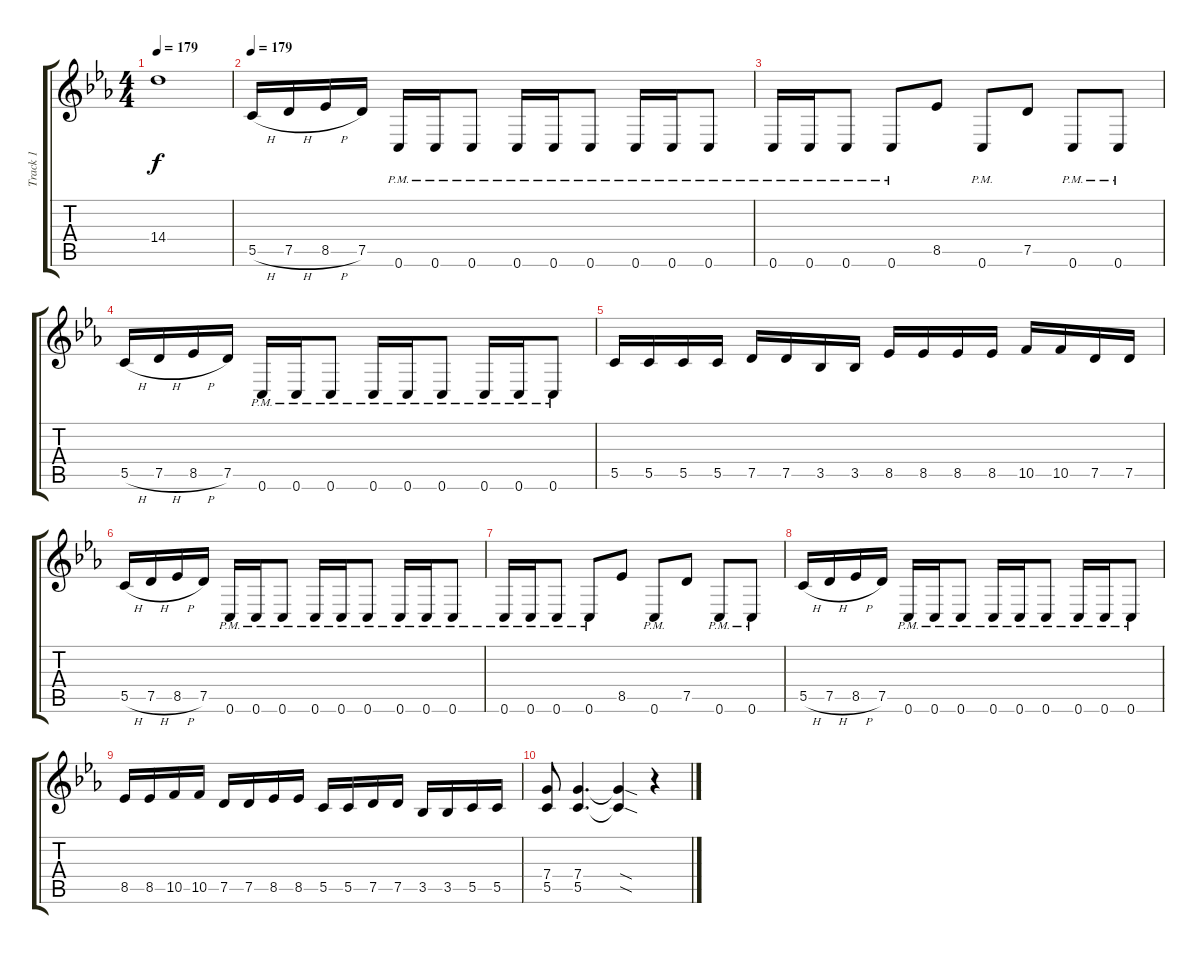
\track ("Track 1" "Track 1") {instrument distortionguitar}
\staff {score tabs}
\tuning (D4 A3 F3 C3 G2 C2) {hide}
\ts (4 4)
\tempo 179
\clef g2
\ks eb
14.4{t}.1{dy f} |
\tempo 179
5.5{h}.16 7.5{h}.16 8.5{h}.16 7.5.16 0.6{pm}.16 0.6{pm}.16 0.6{pm}.8 0.6{pm}.16 0.6{pm}.16 0.6{pm}.8 0.6{pm}.16 0.6{pm}.16 0.6{pm}.8 |
0.6{pm}.16 0.6{pm}.16 0.6{pm}.8 0.6{pm}.8 8.5.8 0.6{pm}.8 7.5.8 0.6{pm}.8 0.6{pm}.8 |
5.5{h}.16 7.5{h}.16 8.5{h}.16 7.5.16 0.6{pm}.16 0.6{pm}.16 0.6{pm}.8 0.6{pm}.16 0.6{pm}.16 0.6{pm}.8 0.6{pm}.16 0.6{pm}.16 0.6{pm}.8 |
5.5.16 5.5.16 5.5.16 5.5.16 7.5.16 7.5.16 3.5.16 3.5.16 8.5.16 8.5.16 8.5.16 8.5.16 10.5.16 10.5.16 7.5.16 7.5.16 |
5.5{h}.16 7.5{h}.16 8.5{h}.16 7.5.16 0.6{pm}.16 0.6{pm}.16 0.6{pm}.8 0.6{pm}.16 0.6{pm}.16 0.6{pm}.8 0.6{pm}.16 0.6{pm}.16 0.6{pm}.8 |
0.6{pm}.16 0.6{pm}.16 0.6{pm}.8 0.6{pm}.8 8.5.8 0.6{pm}.8 7.5.8 0.6{pm}.8 0.6{pm}.8 |
5.5{h}.16 7.5{h}.16 8.5{h}.16 7.5.16 0.6{pm}.16 0.6{pm}.16 0.6{pm}.8 0.6{pm}.16 0.6{pm}.16 0.6{pm}.8 0.6{pm}.16 0.6{pm}.16 0.6{pm}.8 |
8.5.16 8.5.16 10.5.16 10.5.16 7.5.16 7.5.16 8.5.16 8.5.16 5.5.16 5.5.16 7.5.16 7.5.16 3.5.16 3.5.16 5.5.16 5.5.16 |
(7.4 5.5).8 (7.4 5.5).4{d} (7.4{sod t} 5.5{sod t}).4 r.4
